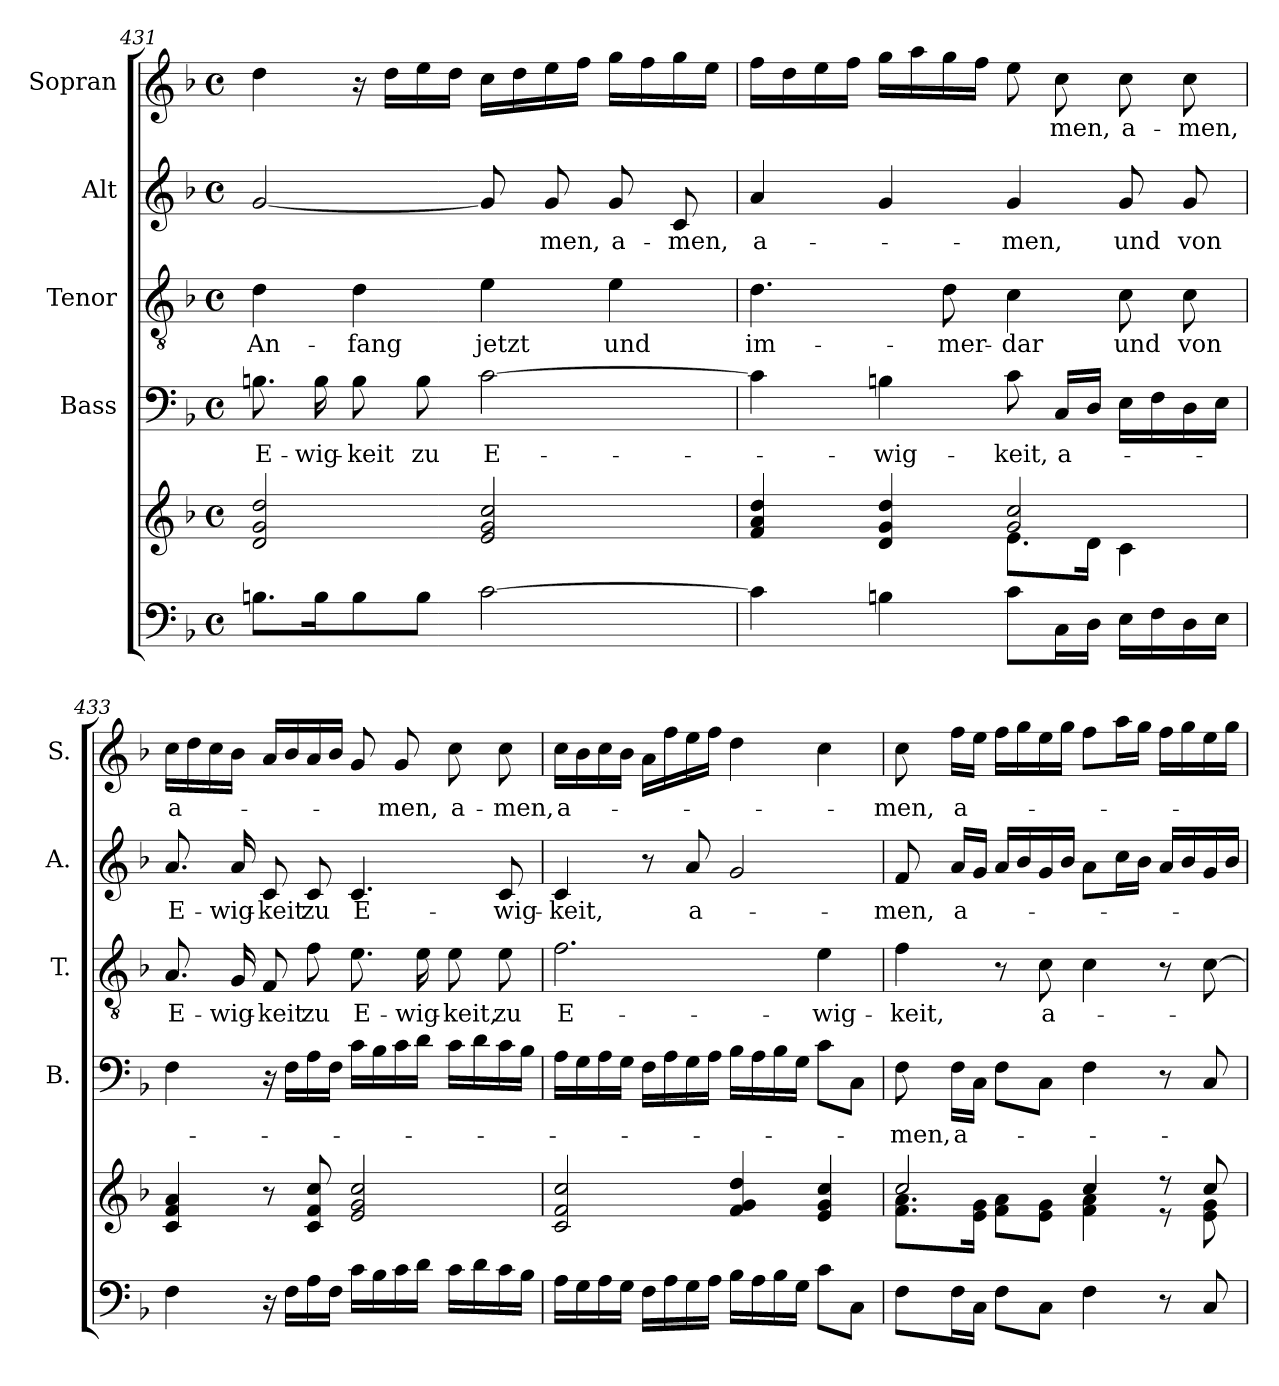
**kern	**kern	**kern	**text	**kern	**text	**kern	**text	**kern	**text
*part5	*part5	*part4	*part4	*part3	*part3	*part2	*part2	*part1	*part1
*staff6	*staff5	*staff4	*staff4	*staff3	*staff3	*staff2	*staff2	*staff1	*staff1
*	*	*I"Bass	*	*I"Tenor	*	*I"Alt	*	*I"Sopran	*
*	*	*I'B.	*	*I'T.	*	*I'A.	*	*I'S.	*
*clefF4	*clefG2	*clefF4	*	*clefGv2	*	*clefG2	*	*clefG2	*
*k[b-]	*k[b-]	*k[b-]	*	*k[b-]	*	*k[b-]	*	*k[b-]	*
*F:	*F:	*F:	*	*F:	*	*F:	*	*F:	*
*M4/4	*M4/4	*M4/4	*	*M4/4	*	*M4/4	*	*M4/4	*
*met(c)	*met(c)	*met(c)	*	*met(c)	*	*met(c)	*	*met(c)	*
=431	=431	=431	=431	=431	=431	=431	=431	=431	=431
!	!	!	!LO:LY:b	!	!LO:LY:b	!	!	!	!
8.Bn\L	2d/ 2g/ 2dd/	8.Bn\	E-	4d\	An-	[2g/	.	4dd\	.
!	!	!	!LO:LY:b	!	!	!	!	!	!
16B\k	.	16B\	-wig-	.	.	.	.	.	.
!	!	!	!LO:LY:b	!	!LO:LY:b	!	!	!	!
8B\	.	8B\	-keit	4d\	-fang	.	.	16r	.
.	.	.	.	.	.	.	.	16dd\LL	.
!	!	!	!LO:LY:b	!	!	!	!	!	!
8B\J	.	8B\	zu	.	.	.	.	16ee\	.
.	.	.	.	.	.	.	.	16dd\JJ	.
!	!	!	!LO:LY:b	!	!LO:LY:b	!	!	!	!
[2c\	2e/ 2g/ 2cc/	[2c\	E-	4e\	jetzt	8g/]	.	16cc\LL	.
.	.	.	.	.	.	.	.	16dd\	.
!	!	!	!	!	!	!	!LO:LY:b	!	!
.	.	.	.	.	.	8g/	-men,	16ee\	.
.	.	.	.	.	.	.	.	16ff\JJ	.
!	!	!	!	!	!LO:LY:b	!	!LO:LY:b	!	!
.	.	.	.	4e\	und	8g/	a-	16gg\LL	.
.	.	.	.	.	.	.	.	16ff\	.
!	!	!	!	!	!	!	!LO:LY:b	!	!
.	.	.	.	.	.	8c/	-men,	16gg\	.
.	.	.	.	.	.	.	.	16ee\JJ	.
!!LO:LB:g=z
=432	=432	=432	=432	=432	=432	=432	=432	=432	=432
*	*^	*	*	*	*	*	*	*	*
!	!	!	!	!	!	!LO:LY:b	!	!LO:LY:b	!	!
4c\]	4f/ 4a/ 4dd/	2ryy	4c\]	.	4.d\	im-	4a/	a-	16ff\LL	.
.	.	.	.	.	.	.	.	.	16dd\	.
.	.	.	.	.	.	.	.	.	16ee\	.
.	.	.	.	.	.	.	.	.	16ff\JJ	.
!	!	!	!	!LO:LY:b	!	!	!	!	!	!
4Bn\	4d/ 4g/ 4dd/	.	4Bn\	-wig-	.	.	4g/	.	16gg\LL	.
.	.	.	.	.	.	.	.	.	16aa\	.
!	!	!	!	!	!	!LO:LY:b	!	!	!	!
.	.	.	.	.	8d\	-mer-	.	.	16gg\	.
.	.	.	.	.	.	.	.	.	16ff\JJ	.
!	!	!	!	!LO:LY:b	!	!LO:LY:b	!	!LO:LY:b	!	!
8c\L	2g/ 2cc/	8.e\L	8c\	-keit,	4c\	-dar	4g/	-men,	8ee\	.
!	!	!	!	!LO:LY:b	!	!	!	!	!	!LO:LY:b
16C\L	.	.	16C/LL	a-	.	.	.	.	8cc\	-men,
16D\JJ	.	16d\Jk	16D/JJ	.	.	.	.	.	.	.
!	!	!	!	!	!	!LO:LY:b	!	!LO:LY:b	!	!LO:LY:b
16E\LL	.	4c\	16E\LL	.	8c\	und	8g/	und	8cc\	a-
16F\	.	.	16F\	.	.	.	.	.	.	.
!	!	!	!	!	!	!LO:LY:b	!	!LO:LY:b	!	!LO:LY:b
16D\	.	.	16D\	.	8c\	von	8g/	von	8cc\	-men,
16E\JJ	.	.	16E\JJ	.	.	.	.	.	.	.
*	*v	*v	*	*	*	*	*	*	*	*
=433	=433	=433	=433	=433	=433	=433	=433	=433	=433
!	!	!	!	!	!LO:LY:b	!	!LO:LY:b	!	!LO:LY:b
4F\	4c/ 4f/ 4a/	4F\	.	8.A/	E-	8.a/	E-	16cc\LL	a-
.	.	.	.	.	.	.	.	16dd\	.
.	.	.	.	.	.	.	.	16cc\	.
!	!	!	!	!	!LO:LY:b	!	!LO:LY:b	!	!
.	.	.	.	16G/	-wig-	16a/	-wig-	16b-\JJ	.
!	!	!	!	!	!LO:LY:b	!	!LO:LY:b	!	!
16r	8r	16r	.	8F/	-keit	8c/	-keit	16a/LL	.
16F\LL	.	16F\LL	.	.	.	.	.	16b-/	.
!	!	!	!	!	!LO:LY:b	!	!LO:LY:b	!	!
16A\	8c/ 8f/ 8cc/	16A\	.	8f\	zu	8c/	zu	16a/	.
16F\JJ	.	16F\JJ	.	.	.	.	.	16b-/JJ	.
!	!	!	!	!	!LO:LY:b	!	!LO:LY:b	!	!
16c\LL	2e/ 2g/ 2cc/	16c\LL	.	8.e\	E-	4.c/	E-	8g/	.
16B-\	.	16B-\	.	.	.	.	.	.	.
!	!	!	!	!	!	!	!	!	!LO:LY:b
16c\	.	16c\	.	.	.	.	.	8g/	-men,
!	!	!	!	!	!LO:LY:b	!	!	!	!
16d\JJ	.	16d\JJ	.	16e\	-wig-	.	.	.	.
!	!	!	!	!	!LO:LY:b	!	!	!	!LO:LY:b
16c\LL	.	16c\LL	.	8e\	-keit,	.	.	8cc\	a-
16d\	.	16d\	.	.	.	.	.	.	.
!	!	!	!	!	!LO:LY:b	!	!LO:LY:b	!	!LO:LY:b
16c\	.	16c\	.	8e\	zu	8c/	-wig-	8cc\	-men,
16B-\JJ	.	16B-\JJ	.	.	.	.	.	.	.
=434	=434	=434	=434	=434	=434	=434	=434	=434	=434
!	!	!	!	!	!LO:LY:b	!	!LO:LY:b	!	!LO:LY:b
16A\LL	2c/ 2f/ 2cc/	16A\LL	.	2.f\	E-	4c/	-keit,	16cc\LL	a-
16G\	.	16G\	.	.	.	.	.	16b-\	.
16A\	.	16A\	.	.	.	.	.	16cc\	.
16G\JJ	.	16G\JJ	.	.	.	.	.	16b-\JJ	.
16F\LL	.	16F\LL	.	.	.	8r	.	16a\LL	.
16A\	.	16A\	.	.	.	.	.	16ff\	.
!	!	!	!	!	!	!	!LO:LY:b	!	!
16G\	.	16G\	.	.	.	8a/	a-	16ee\	.
16A\JJ	.	16A\JJ	.	.	.	.	.	16ff\JJ	.
16B-\LL	4f/ 4g/ 4dd/	16B-\LL	.	.	.	2g/	.	4dd\	.
16A\	.	16A\	.	.	.	.	.	.	.
16B-\	.	16B-\	.	.	.	.	.	.	.
16G\JJ	.	16G\JJ	.	.	.	.	.	.	.
!	!	!	!	!	!LO:LY:b	!	!	!	!
8c\L	4e/ 4g/ 4cc/	8c\L	.	4e\	-wig-	.	.	4cc\	.
8C\J	.	8C\J	.	.	.	.	.	.	.
!!LO:PB:g=z
=435	=435	=435	=435	=435	=435	=435	=435	=435	=435
*	*^	*	*	*	*	*	*	*	*
!	!	!	!	!LO:LY:b	!	!LO:LY:b	!	!LO:LY:b	!	!LO:LY:b
8F\L	2cc/	8.f\ 8.a\L	8F\	-men,	4f\	-keit,	8f/	-men,	8cc\	-men,
!	!	!	!	!LO:LY:b	!	!	!	!LO:LY:b	!	!LO:LY:b
16F\L	.	.	16F\LL	a-	.	.	16a/LL	a-	16ff\LL	a-
16C\JJ	.	16e\ 16g\Jk	16C\JJ	.	.	.	16g/JJ	.	16ee\JJ	.
8F\L	.	8f\ 8a\L	8F\L	.	8r	.	16a/LL	.	16ff\LL	.
.	.	.	.	.	.	.	16b-/	.	16gg\	.
!	!	!	!	!	!	!LO:LY:b	!	!	!	!
8C\J	.	8e\ 8g\J	8C\J	.	8c\	a-	16g/	.	16ee\	.
.	.	.	.	.	.	.	16b-/JJ	.	16gg\JJ	.
4F\	4cc/	4f\ 4a\	4F\	.	4c\	.	8a\L	.	8ff\L	.
.	.	.	.	.	.	.	16cc\L	.	16aa\L	.
.	.	.	.	.	.	.	16b-\JJ	.	16gg\JJ	.
8r	8r	8r	8r	.	8r	.	16a/LL	.	16ff\LL	.
.	.	.	.	.	.	.	16b-/	.	16gg\	.
8C/	8cc/	8e\ 8g\	8C/	.	[8c\	.	16g/	.	16ee\	.
.	.	.	.	.	.	.	16b-/JJ	.	16gg\JJ	.
*	*v	*v	*	*	*	*	*	*	*	*
=	=	=	=	=	=	=	=	=	=
*-	*-	*-	*-	*-	*-	*-	*-	*-	*-
